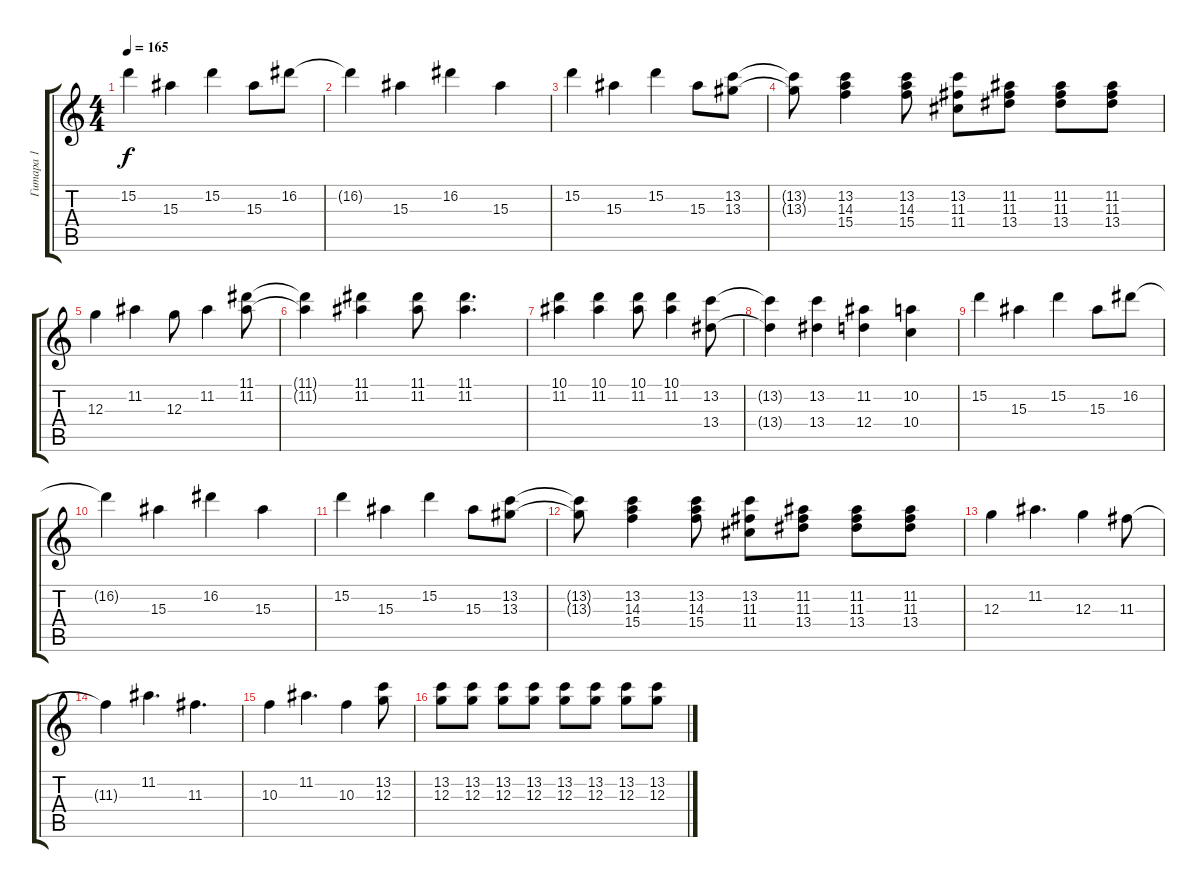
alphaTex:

\track ("Гитара 1" "Гитара 1") {instrument distortionguitar}
\staff {score tabs}
\tuning (E4 B3 G3 D3 A2 E2) {hide}
\ts (4 4)
\tempo 165
\clef g2
\ks c
15.2.4{dy f} 15.3.4 15.2.4 15.3.8 16.2.8 |
16.2{t}.4 15.3.4 16.2.4 15.3.4 |
15.2.4 15.3.4 15.2.4 15.3.8 (13.2 13.3).8 |
(13.2{t} 13.3{t}).8 (13.2 14.3 15.4).4 (13.2 14.3 15.4).8 (13.2 11.3 11.4).8 (11.2 11.3 13.4).8 (11.2 11.3 13.4).8 (11.2 11.3 13.4).8 |
12.3.4 11.2.4 12.3.8 11.2.4 (11.1 11.2).8 |
(11.1{t} 11.2{t}).4 (11.1 11.2).4 (11.1 11.2).8 (11.1 11.2).4{d} |
(10.1 11.2).4 (10.1 11.2).4 (10.1 11.2).8 (10.1 11.2).4 (13.2 13.4).8 |
(13.2{t} 13.4{t}).4 (13.2 13.4).4 (11.2 12.4).4 (10.2 10.4).4 |
15.2.4 15.3.4 15.2.4 15.3.8 16.2.8 |
16.2{t}.4 15.3.4 16.2.4 15.3.4 |
15.2.4 15.3.4 15.2.4 15.3.8 (13.2 13.3).8 |
(13.2{t} 13.3{t}).8 (13.2 14.3 15.4).4 (13.2 14.3 15.4).8 (13.2 11.3 11.4).8 (11.2 11.3 13.4).8 (11.2 11.3 13.4).8 (11.2 11.3 13.4).8 |
12.3.4 11.2.4{d} 12.3.4 11.3.8 |
11.3{t}.4 11.2.4{d} 11.3.4{d} |
10.3.4 11.2.4{d} 10.3.4 (13.2 12.3).8 |
(13.2 12.3).8 (13.2 12.3).8 (13.2 12.3).8 (13.2 12.3).8 (13.2 12.3).8 (13.2 12.3).8 (13.2 12.3).8 (13.2 12.3).8
